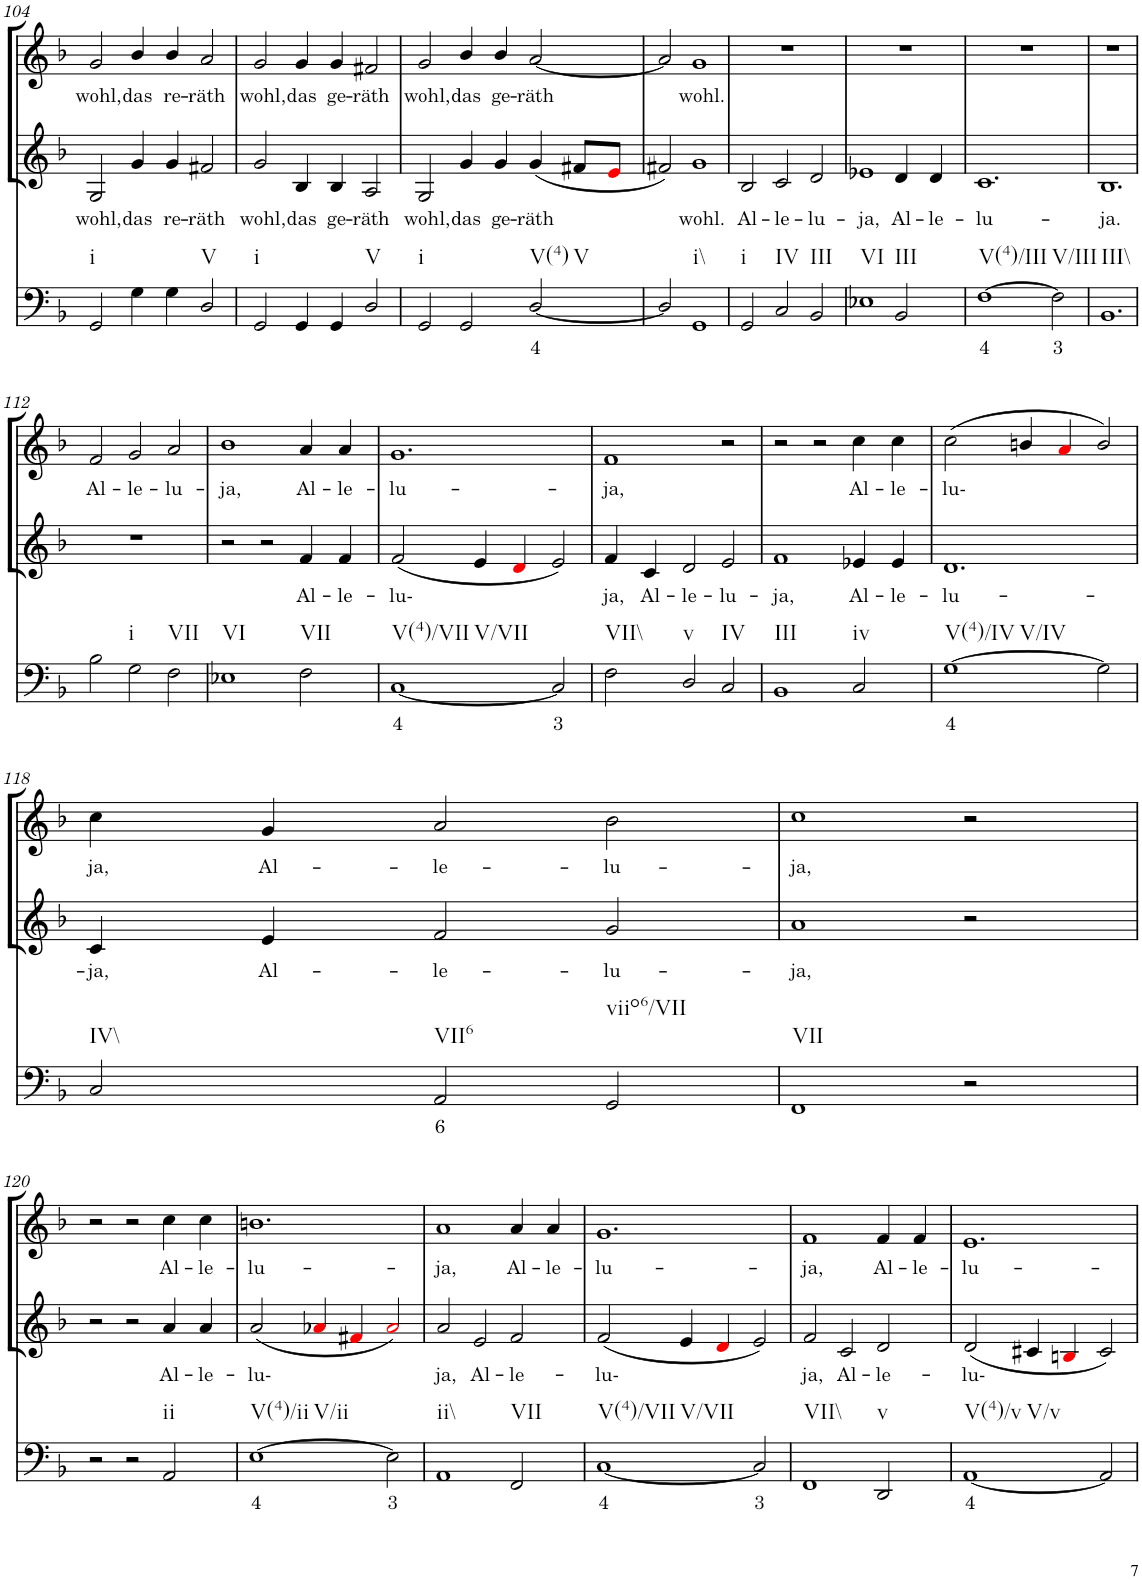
**kern	**text	**kern	**text	**kern	**text
*part3	*part3	*part2	*part2	*part1	*part1
*staff3	*staff3	*staff2	*staff2	*staff1	*staff1
*I"Continuo	*	*I"Alto	*	*I"Soprano	*
!!LO:PB:g=z
*clefF4	*	*clefG2	*	*clefG2	*
*k[b-]	*	*k[b-]	*	*k[b-]	*
*M3/2	*	*M3/2	*	*M3/2	*
=104	=104	=104	=104	=104	=104
!LO:TX:b:t=i	!	!	!	!	!
!	!	!	!LO:LY:b	!	!LO:LY:b
2GG/	.	2G/	wohl,	2g/	wohl,
!	!	!	!LO:LY:b	!	!LO:LY:b
4G\	.	4g/	das	4b-/	das
!	!	!	!LO:LY:b	!	!LO:LY:b
4G\	.	4g/	re-	4b-/	re-
!LO:TX:b:t=V	!	!	!	!	!
!	!	!	!LO:LY:b	!	!LO:LY:b
2D/	.	2f#X/	räth	2a/	räth
=105	=105	=105	=105	=105	=105
!LO:TX:b:t=i	!	!	!	!	!
!	!	!	!LO:LY:b	!	!LO:LY:b
2GG/	.	2g/	wohl,	2g/	wohl,
!	!	!	!LO:LY:b	!	!LO:LY:b
4GG/	.	4B-/	das	4g/	das
!	!	!	!LO:LY:b	!	!LO:LY:b
4GG/	.	4B-/	ge-	4g/	ge-
!LO:TX:b:t=V	!	!	!	!	!
!	!	!	!LO:LY:b	!	!LO:LY:b
2D/	.	2A/	räth	2f#X/	räth
=106	=106	=106	=106	=106	=106
!LO:TX:b:t=i	!	!	!	!	!
!	!	!	!LO:LY:b	!	!LO:LY:b
2GG/	.	2G/	wohl,	2g/	wohl,
!	!	!	!LO:LY:b	!	!LO:LY:b
2GG/	.	4g/	das	4b-/	das
!	!	!	!LO:LY:b	!	!LO:LY:b
.	.	4g/	ge-	4b-/	ge-
!LO:TX:b:t=V(4)	!	!	!	!	!
!LO:TX:b:t=V	!	!	!	!	!
!	!LO:LY:b	!	!LO:LY:b	!	!LO:LY:b
[2D/	4	(4g/	räth	[2a/	räth
.	.	8f#X/L	.	.	.
.	.	8ei/J	.	.	.
=107	=107	=107	=107	=107	=107
2D/]	.	2f#X/)	.	2a/]	.
!LO:TX:b:t=i\\	!	!	!	!	!
!	!	!	!LO:LY:b	!	!LO:LY:b
1GG	.	1g	wohl.	1g	wohl.
=108	=108	=108	=108	=108	=108
!LO:TX:b:t=i	!	!	!	!	!
!	!	!	!LO:LY:b	!	!
2GG/	.	2B-/	Al-	1.r	.
!LO:TX:b:t=IV	!	!	!	!	!
!	!	!	!LO:LY:b	!	!
2C/	.	2c/	le-	.	.
!LO:TX:b:t=III	!	!	!	!	!
!	!	!	!LO:LY:b	!	!
2BB-/	.	2d/	lu-	.	.
=109	=109	=109	=109	=109	=109
!LO:TX:b:t=VI	!	!	!	!	!
!	!	!	!LO:LY:b	!	!
1E-X	.	1e-X	ja,	1.r	.
!LO:TX:b:t=III	!	!	!	!	!
!	!	!	!LO:LY:b	!	!
2BB-/	.	4d/	Al-	.	.
!	!	!	!LO:LY:b	!	!
.	.	4d/	le-	.	.
=110	=110	=110	=110	=110	=110
!LO:TX:b:t=V(4)/III	!	!	!	!	!
!	!LO:LY:b	!	!LO:LY:b	!	!
[1F	4	1.c	lu-	1.r	.
!LO:TX:b:t=V/III	!	!	!	!	!
!	!LO:LY:b	!	!	!	!
2F\]	3	.	.	.	.
=111	=111	=111	=111	=111	=111
!LO:TX:b:t=III\\	!	!	!	!	!
!	!	!	!LO:LY:b	!	!
1.BB-	.	1.B-	ja.	1.r	.
!!LO:LB:g=z
=112	=112	=112	=112	=112	=112
!	!	!	!	!	!LO:LY:b
2B-\	.	1.r	.	2f/	Al-
!LO:TX:b:t=i	!	!	!	!	!
!	!	!	!	!	!LO:LY:b
2G\	.	.	.	2g/	le-
!LO:TX:b:t=VII	!	!	!	!	!
!	!	!	!	!	!LO:LY:b
2F\	.	.	.	2a/	lu-
=113	=113	=113	=113	=113	=113
!LO:TX:b:t=VI	!	!	!	!	!
!	!	!	!	!	!LO:LY:b
1E-X	.	2r	.	1b-	ja,
.	.	2r	.	.	.
!LO:TX:b:t=VII	!	!	!	!	!
!	!	!	!LO:LY:b	!	!LO:LY:b
2F\	.	4f/	Al-	4a/	Al-
!	!	!	!LO:LY:b	!	!LO:LY:b
.	.	4f/	le-	4a/	le-
=114	=114	=114	=114	=114	=114
!LO:TX:b:t=V(4)/VII	!	!	!	!	!
!LO:TX:b:t=V/VII	!	!	!	!	!
!	!LO:LY:b	!	!LO:LY:b	!	!LO:LY:b
[1C	4	(2f/	lu-	1.g	lu-
.	.	4e/	.	.	.
.	.	4di/	.	.	.
!	!LO:LY:b	!	!	!	!
2C/]	3	2e/)	.	.	.
=115	=115	=115	=115	=115	=115
!LO:TX:b:t=VII\\	!	!	!	!	!
!	!	!	!LO:LY:b	!	!LO:LY:b
2F\	.	4f/	ja,	1f	ja,
!	!	!	!LO:LY:b	!	!
.	.	4c/	Al-	.	.
!LO:TX:b:t=v	!	!	!	!	!
!	!	!	!LO:LY:b	!	!
2D/	.	2d/	le-	.	.
!LO:TX:b:t=IV	!	!	!	!	!
!	!	!	!LO:LY:b	!	!
2C/	.	2e/	lu-	2r	.
=116	=116	=116	=116	=116	=116
!LO:TX:b:t=III	!	!	!	!	!
!	!	!	!LO:LY:b	!	!
1BB-	.	1f	ja,	2r	.
.	.	.	.	2r	.
!LO:TX:b:t=iv	!	!	!	!	!
!	!	!	!LO:LY:b	!	!LO:LY:b
2C/	.	4e-X/	Al-	4cc\	Al-
!	!	!	!LO:LY:b	!	!LO:LY:b
.	.	4e-/	le-	4cc\	le-
=117	=117	=117	=117	=117	=117
!LO:TX:b:t=V(4)/IV	!	!	!	!	!
!LO:TX:b:t=V/IV	!	!	!	!	!
!	!LO:LY:b	!	!LO:LY:b	!	!LO:LY:b
[1G	4	1.d	lu-	(2cc\	lu-
.	.	.	.	4bn/	.
.	.	.	.	4ai/	.
2G\]	.	.	.	2b/)	.
!!LO:LB:g=z
=118	=118	=118	=118	=118	=118
!LO:TX:b:t=IV\\	!	!	!	!	!
!	!	!	!LO:LY:b	!	!LO:LY:b
2C/	.	4c/	ja,	4cc\	ja,
!	!	!	!LO:LY:b	!	!LO:LY:b
.	.	4e/	Al-	4g/	Al-
!LO:TX:b:t=VII6	!	!	!	!	!
!	!LO:LY:b	!	!LO:LY:b	!	!LO:LY:b
2AA/	6	2f/	le-	2a/	le-
!LO:TX:b:t=viio6/VII	!	!	!	!	!
!	!	!	!LO:LY:b	!	!LO:LY:b
2GG/	.	2g/	lu-	2b-\	lu-
=119	=119	=119	=119	=119	=119
!LO:TX:b:t=VII	!	!	!	!	!
!	!	!	!LO:LY:b	!	!LO:LY:b
1FF	.	1a	ja,	1cc	ja,
2r	.	2r	.	2r	.
!!LO:LB:g=z
=120	=120	=120	=120	=120	=120
2r	.	2r	.	2r	.
2r	.	2r	.	2r	.
!LO:TX:b:t=ii	!	!	!	!	!
!	!	!	!LO:LY:b	!	!LO:LY:b
2AA/	.	4a/	Al-	4cc\	Al-
!	!	!	!LO:LY:b	!	!LO:LY:b
.	.	4a/	le-	4cc\	le-
=121	=121	=121	=121	=121	=121
!LO:TX:b:t=V(4)/ii	!	!	!	!	!
!LO:TX:b:t=V/ii	!	!	!	!	!
!	!LO:LY:b	!	!LO:LY:b	!	!LO:LY:b
[1E	4	(2a/	lu-	1.bn	lu-
.	.	4a-Xi/	.	.	.
.	.	4f#Xi/	.	.	.
!	!LO:LY:b	!	!	!	!
2E\]	3	2a-i/)	.	.	.
=122	=122	=122	=122	=122	=122
!LO:TX:b:t=ii\\	!	!	!	!	!
!	!	!	!LO:LY:b	!	!LO:LY:b
1AA	.	2a/	ja,	1a	ja,
!	!	!	!LO:LY:b	!	!
.	.	2e/	Al-	.	.
!LO:TX:b:t=VII	!	!	!	!	!
!	!	!	!LO:LY:b	!	!LO:LY:b
2FF/	.	2f/	le-	4a/	Al-
!	!	!	!	!	!LO:LY:b
.	.	.	.	4a/	le-
=123	=123	=123	=123	=123	=123
!LO:TX:b:t=V(4)/VII	!	!	!	!	!
!LO:TX:b:t=V/VII	!	!	!	!	!
!	!LO:LY:b	!	!LO:LY:b	!	!LO:LY:b
[1C	4	(2f/	lu-	1.g	lu-
.	.	4e/	.	.	.
.	.	4di/	.	.	.
!	!LO:LY:b	!	!	!	!
2C/]	3	2e/)	.	.	.
=124	=124	=124	=124	=124	=124
!LO:TX:b:t=VII\\	!	!	!	!	!
!	!	!	!LO:LY:b	!	!LO:LY:b
1FF	.	2f/	ja,	1f	ja,
!	!	!	!LO:LY:b	!	!
.	.	2c/	Al-	.	.
!LO:TX:b:t=v	!	!	!	!	!
!	!	!	!LO:LY:b	!	!LO:LY:b
2DD/	.	2d/	le-	4f/	Al-
!	!	!	!	!	!LO:LY:b
.	.	.	.	4f/	le-
=125	=125	=125	=125	=125	=125
!LO:TX:b:t=V(4)/v	!	!	!	!	!
!LO:TX:b:t=V/v	!	!	!	!	!
!	!LO:LY:b	!	!LO:LY:b	!	!LO:LY:b
[1AA	4	(2d/	lu-	1.e	lu-
.	.	4c#X/	.	.	.
.	.	4Bni/	.	.	.
2AA/]	.	2c#/)	.	.	.
=	=	=	=	=	=
*-	*-	*-	*-	*-	*-
